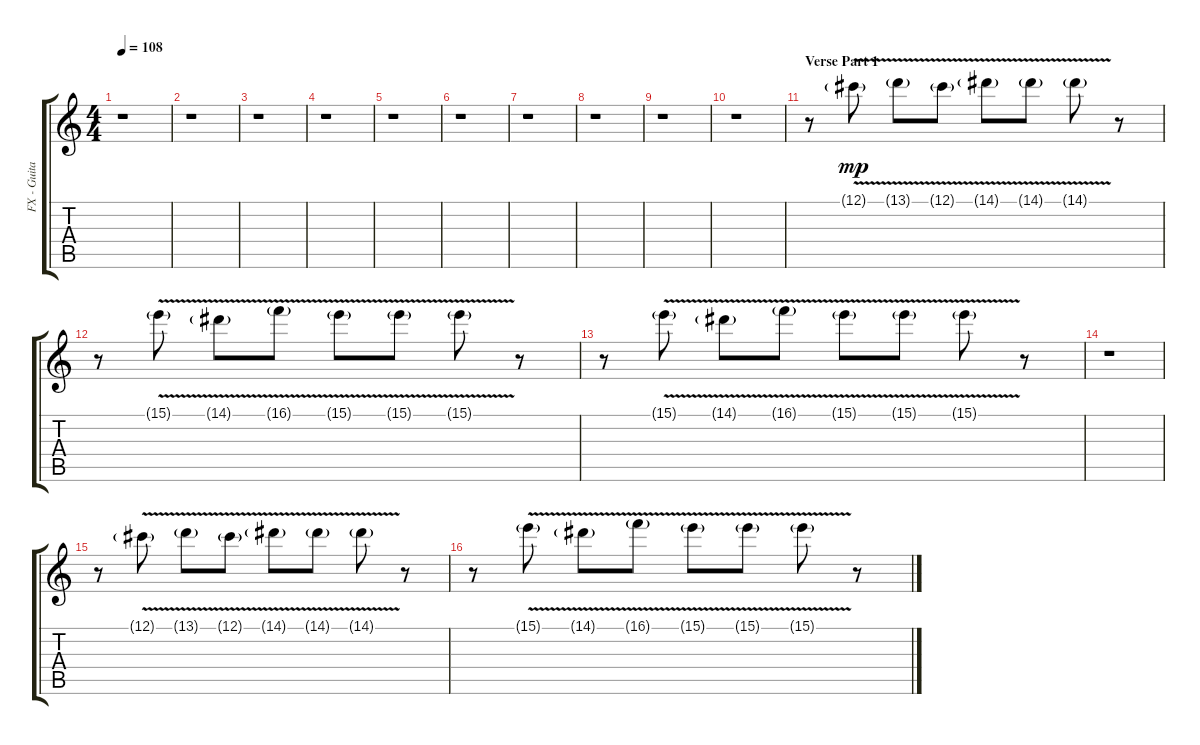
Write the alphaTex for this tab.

\track ("FX - Guitar Delay" "FX - Guita") {instrument electricguitarclean}
\staff {score tabs}
\tuning (Db4 Ab3 E3 B2 Gb2 Db2) {hide}
\ts (4 4)
\tempo 108
\clef g2
\ks c
r.1{dy mp} |
r.1 |
r.1 |
r.1 |
r.1 |
r.1 |
r.1 |
r.1 |
r.1 |
r.1 |
\section ("" "Verse Part 1")
r.8 12.1{v g}.8 13.1{v g}.8 12.1{v g}.8 14.1{v g}.8 14.1{v g}.8 14.1{v g}.8 r.8 |
r.8 15.1{v g}.8 14.1{v g}.8 16.1{v g}.8 15.1{v g}.8 15.1{v g}.8 15.1{v g}.8 r.8 |
r.8 15.1{v g}.8 14.1{v g}.8 16.1{v g}.8 15.1{v g}.8 15.1{v g}.8 15.1{v g}.8 r.8 |
r.1 |
r.8 12.1{v g}.8 13.1{v g}.8 12.1{v g}.8 14.1{v g}.8 14.1{v g}.8 14.1{v g}.8 r.8 |
r.8 15.1{v g}.8 14.1{v g}.8 16.1{v g}.8 15.1{v g}.8 15.1{v g}.8 15.1{v g}.8 r.8
